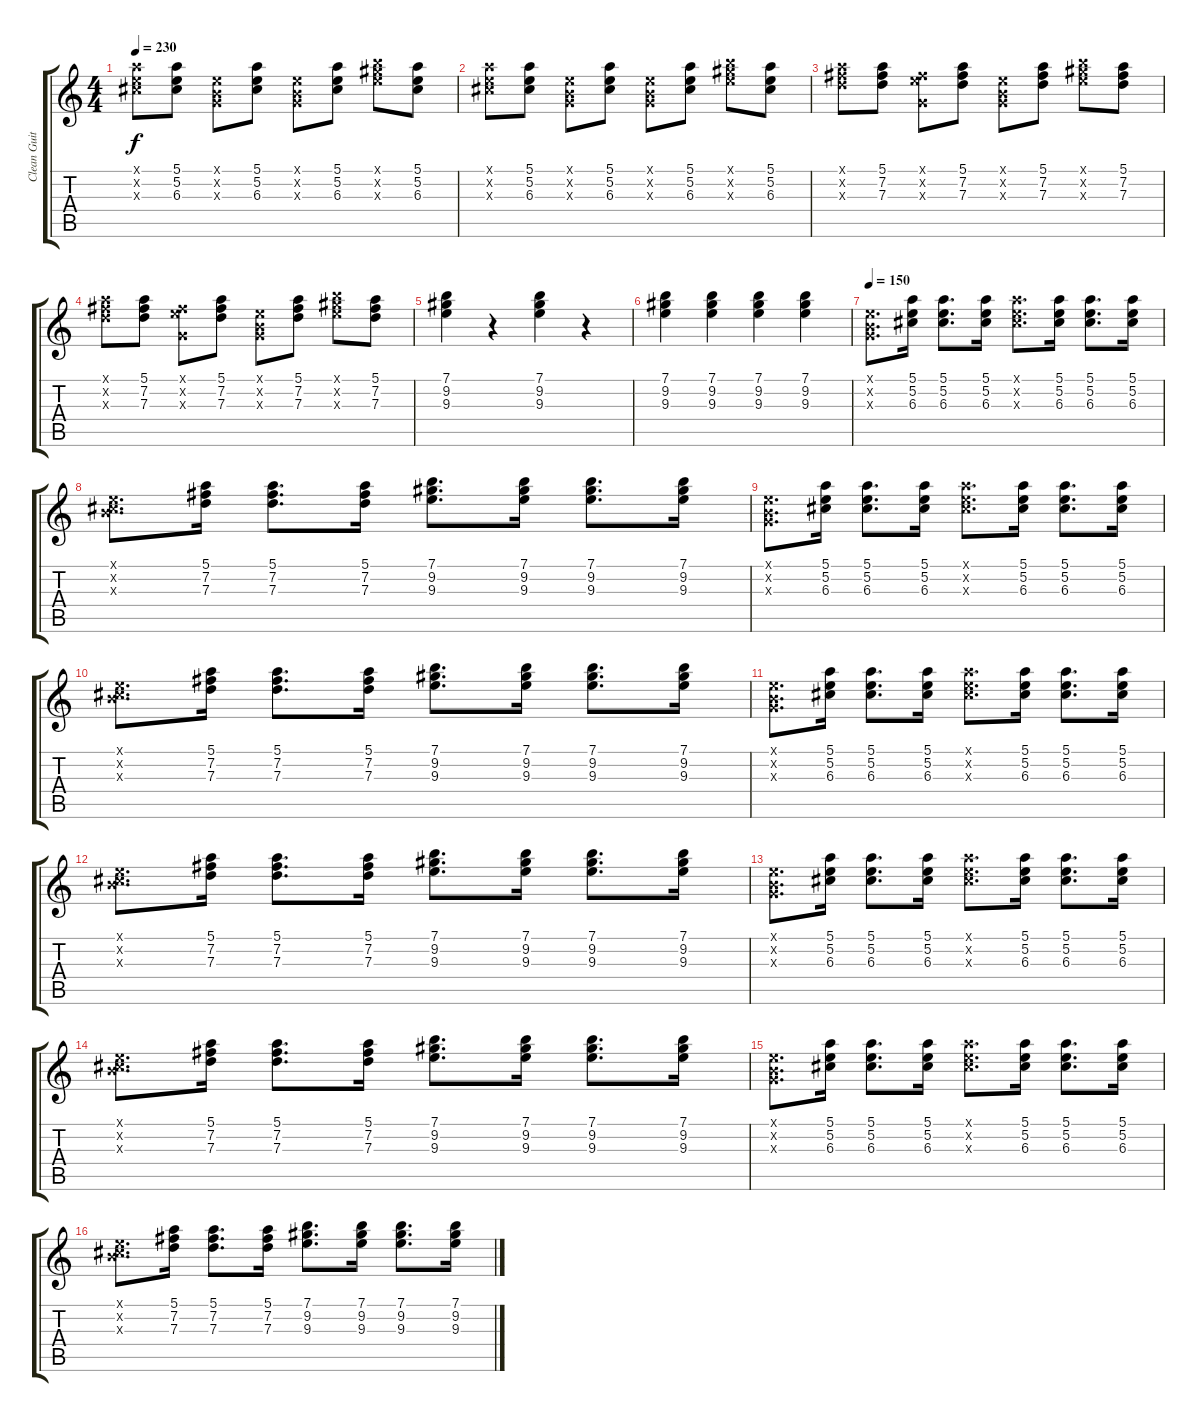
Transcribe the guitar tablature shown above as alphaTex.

\track ("Clean Guitar" "Clean Guit") {instrument electricguitarclean}
\staff {score tabs}
\tuning (E4 B3 G3 D3 A2 E2) {hide}
\ts (4 4)
\tempo 230
\clef g2
\ks c
(5.1{x} 5.2{x} 6.3{x}).8{dy f} (5.1 5.2 6.3).8 (0.1{x} 0.2{x} 0.3{x}).8 (5.1 5.2 6.3).8 (0.1{x} 0.2{x} 0.3{x}).8 (5.1 5.2 6.3).8 (7.1{x} 9.2{x} 9.3{x}).8 (5.1 5.2 6.3).8 |
(5.1{x} 5.2{x} 6.3{x}).8 (5.1 5.2 6.3).8 (0.1{x} 0.2{x} 0.3{x}).8 (5.1 5.2 6.3).8 (0.1{x} 0.2{x} 0.3{x}).8 (5.1 5.2 6.3).8 (7.1{x} 9.2{x} 9.3{x}).8 (5.1 5.2 6.3).8 |
(5.1{x} 7.2{x} 7.3{x}).8 (5.1 7.2 7.3).8 (0.1{x} 7.2{x} 0.3{x}).8 (5.1 7.2 7.3).8 (0.1{x} 0.2{x} 0.3{x}).8 (5.1 7.2 7.3).8 (7.1{x} 9.2{x} 9.3{x}).8 (5.1 7.2 7.3).8 |
(5.1{x} 7.2{x} 7.3{x}).8 (5.1 7.2 7.3).8 (0.1{x} 7.2{x} 0.3{x}).8 (5.1 7.2 7.3).8 (0.1{x} 0.2{x} 0.3{x}).8 (5.1 7.2 7.3).8 (7.1{x} 9.2{x} 9.3{x}).8 (5.1 7.2 7.3).8 |
(7.1 9.2 9.3).4 r.4 (7.1 9.2 9.3).4 r.4 |
(7.1 9.2 9.3).4 (7.1 9.2 9.3).4 (7.1 9.2 9.3).4 (7.1 9.2 9.3).4 |
\tempo 150
(0.1{x} 0.2{x} 0.3{x}).8{d} (5.1 5.2 6.3).16 (5.1 5.2 6.3).8{d} (5.1 5.2 6.3).16 (5.1{x} 5.2{x} 6.3{x}).8{d} (5.1 5.2 6.3).16 (5.1 5.2 6.3).8{d} (5.1 5.2 6.3).16 |
(0.1{x} 0.2{x} 6.3{x}).8{d} (5.1 7.2 7.3).16 (5.1 7.2 7.3).8{d} (5.1 7.2 7.3).16 (7.1 9.2 9.3).8{d} (7.1 9.2 9.3).16 (7.1 9.2 9.3).8{d} (7.1 9.2 9.3).16 |
(0.1{x} 0.2{x} 0.3{x}).8{d} (5.1 5.2 6.3).16 (5.1 5.2 6.3).8{d} (5.1 5.2 6.3).16 (5.1{x} 5.2{x} 6.3{x}).8{d} (5.1 5.2 6.3).16 (5.1 5.2 6.3).8{d} (5.1 5.2 6.3).16 |
(0.1{x} 0.2{x} 6.3{x}).8{d} (5.1 7.2 7.3).16 (5.1 7.2 7.3).8{d} (5.1 7.2 7.3).16 (7.1 9.2 9.3).8{d} (7.1 9.2 9.3).16 (7.1 9.2 9.3).8{d} (7.1 9.2 9.3).16 |
(0.1{x} 0.2{x} 0.3{x}).8{d} (5.1 5.2 6.3).16 (5.1 5.2 6.3).8{d} (5.1 5.2 6.3).16 (5.1{x} 5.2{x} 6.3{x}).8{d} (5.1 5.2 6.3).16 (5.1 5.2 6.3).8{d} (5.1 5.2 6.3).16 |
(0.1{x} 0.2{x} 6.3{x}).8{d} (5.1 7.2 7.3).16 (5.1 7.2 7.3).8{d} (5.1 7.2 7.3).16 (7.1 9.2 9.3).8{d} (7.1 9.2 9.3).16 (7.1 9.2 9.3).8{d} (7.1 9.2 9.3).16 |
(0.1{x} 0.2{x} 0.3{x}).8{d} (5.1 5.2 6.3).16 (5.1 5.2 6.3).8{d} (5.1 5.2 6.3).16 (5.1{x} 5.2{x} 6.3{x}).8{d} (5.1 5.2 6.3).16 (5.1 5.2 6.3).8{d} (5.1 5.2 6.3).16 |
(0.1{x} 0.2{x} 6.3{x}).8{d} (5.1 7.2 7.3).16 (5.1 7.2 7.3).8{d} (5.1 7.2 7.3).16 (7.1 9.2 9.3).8{d} (7.1 9.2 9.3).16 (7.1 9.2 9.3).8{d} (7.1 9.2 9.3).16 |
(0.1{x} 0.2{x} 0.3{x}).8{d} (5.1 5.2 6.3).16 (5.1 5.2 6.3).8{d} (5.1 5.2 6.3).16 (5.1{x} 5.2{x} 6.3{x}).8{d} (5.1 5.2 6.3).16 (5.1 5.2 6.3).8{d} (5.1 5.2 6.3).16 |
(0.1{x} 0.2{x} 6.3{x}).8{d} (5.1 7.2 7.3).16 (5.1 7.2 7.3).8{d} (5.1 7.2 7.3).16 (7.1 9.2 9.3).8{d} (7.1 9.2 9.3).16 (7.1 9.2 9.3).8{d} (7.1 9.2 9.3).16
